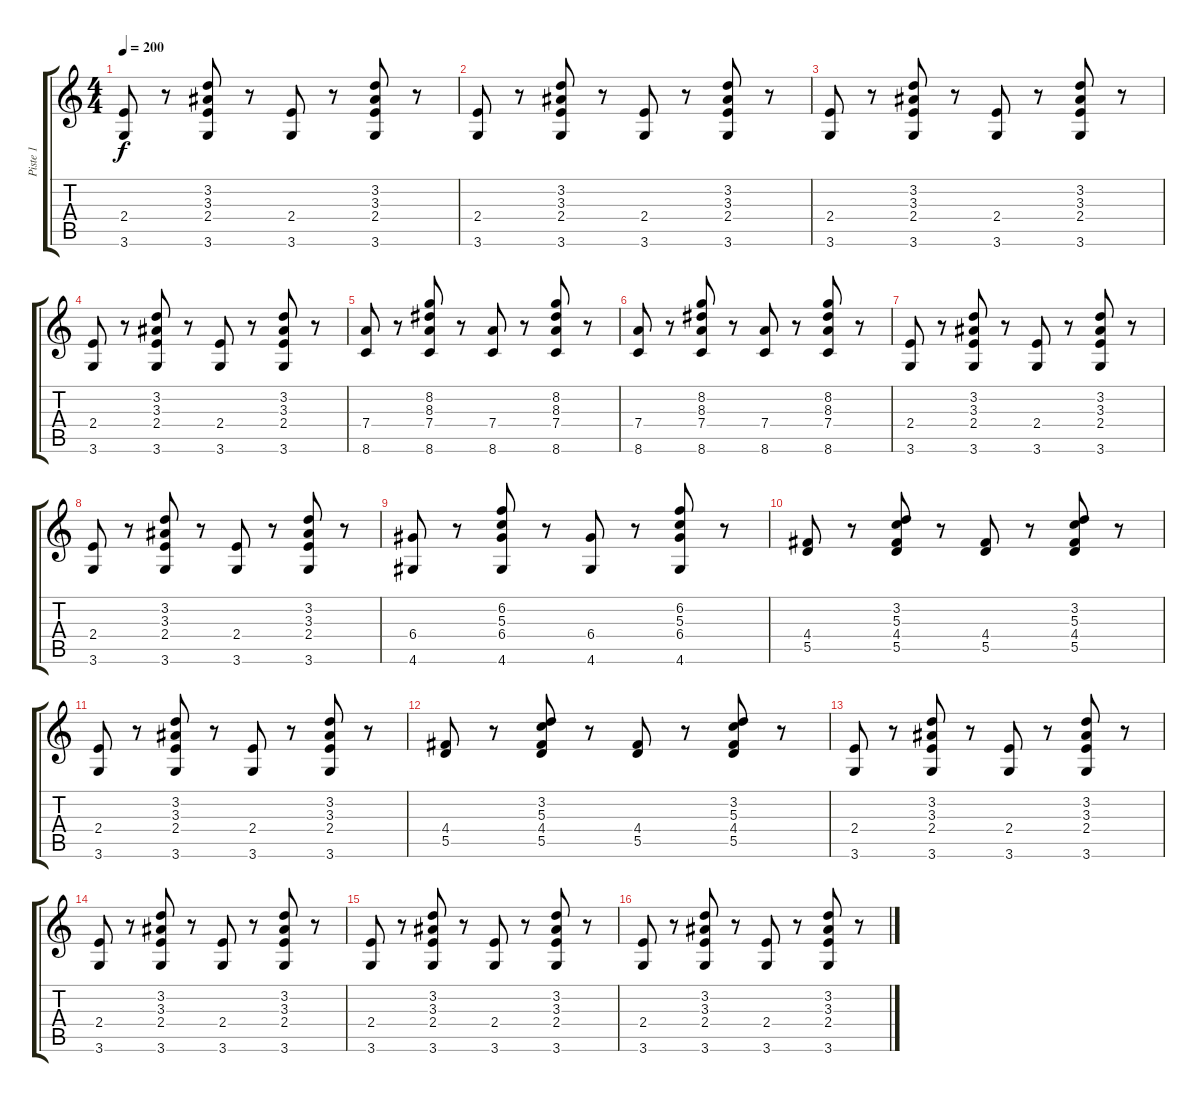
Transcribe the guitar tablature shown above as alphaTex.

\track ("Piste 1" "Piste 1") {instrument electricguitarjazz}
\staff {score tabs}
\tuning (E4 B3 G3 D3 A2 E2) {hide}
\ts (4 4)
\tempo 200
\clef g2
\ks c
(2.4 3.6).8{dy f} r.8 (3.2 3.3 2.4 3.6).8 r.8 (2.4 3.6).8 r.8 (3.2 3.3 2.4 3.6).8 r.8 |
(2.4 3.6).8 r.8 (3.2 3.3 2.4 3.6).8 r.8 (2.4 3.6).8 r.8 (3.2 3.3 2.4 3.6).8 r.8 |
(2.4 3.6).8 r.8 (3.2 3.3 2.4 3.6).8 r.8 (2.4 3.6).8 r.8 (3.2 3.3 2.4 3.6).8 r.8 |
(2.4 3.6).8 r.8 (3.2 3.3 2.4 3.6).8 r.8 (2.4 3.6).8 r.8 (3.2 3.3 2.4 3.6).8 r.8 |
(7.4 8.6).8 r.8 (8.2 8.3 7.4 8.6).8 r.8 (7.4 8.6).8 r.8 (8.2 8.3 7.4 8.6).8 r.8 |
(7.4 8.6).8 r.8 (8.2 8.3 7.4 8.6).8 r.8 (7.4 8.6).8 r.8 (8.2 8.3 7.4 8.6).8 r.8 |
(2.4 3.6).8 r.8 (3.2 3.3 2.4 3.6).8 r.8 (2.4 3.6).8 r.8 (3.2 3.3 2.4 3.6).8 r.8 |
(2.4 3.6).8 r.8 (3.2 3.3 2.4 3.6).8 r.8 (2.4 3.6).8 r.8 (3.2 3.3 2.4 3.6).8 r.8 |
(6.4 4.6).8 r.8 (6.2 5.3 6.4 4.6).8 r.8 (6.4 4.6).8 r.8 (6.2 5.3 6.4 4.6).8 r.8 |
(4.4 5.5).8 r.8 (3.2 5.3 4.4 5.5).8 r.8 (4.4 5.5).8 r.8 (3.2 5.3 4.4 5.5).8 r.8 |
(2.4 3.6).8 r.8 (3.2 3.3 2.4 3.6).8 r.8 (2.4 3.6).8 r.8 (3.2 3.3 2.4 3.6).8 r.8 |
(4.4 5.5).8 r.8 (3.2 5.3 4.4 5.5).8 r.8 (4.4 5.5).8 r.8 (3.2 5.3 4.4 5.5).8 r.8 |
(2.4 3.6).8 r.8 (3.2 3.3 2.4 3.6).8 r.8 (2.4 3.6).8 r.8 (3.2 3.3 2.4 3.6).8 r.8 |
(2.4 3.6).8 r.8 (3.2 3.3 2.4 3.6).8 r.8 (2.4 3.6).8 r.8 (3.2 3.3 2.4 3.6).8 r.8 |
(2.4 3.6).8 r.8 (3.2 3.3 2.4 3.6).8 r.8 (2.4 3.6).8 r.8 (3.2 3.3 2.4 3.6).8 r.8 |
(2.4 3.6).8 r.8 (3.2 3.3 2.4 3.6).8 r.8 (2.4 3.6).8 r.8 (3.2 3.3 2.4 3.6).8 r.8
